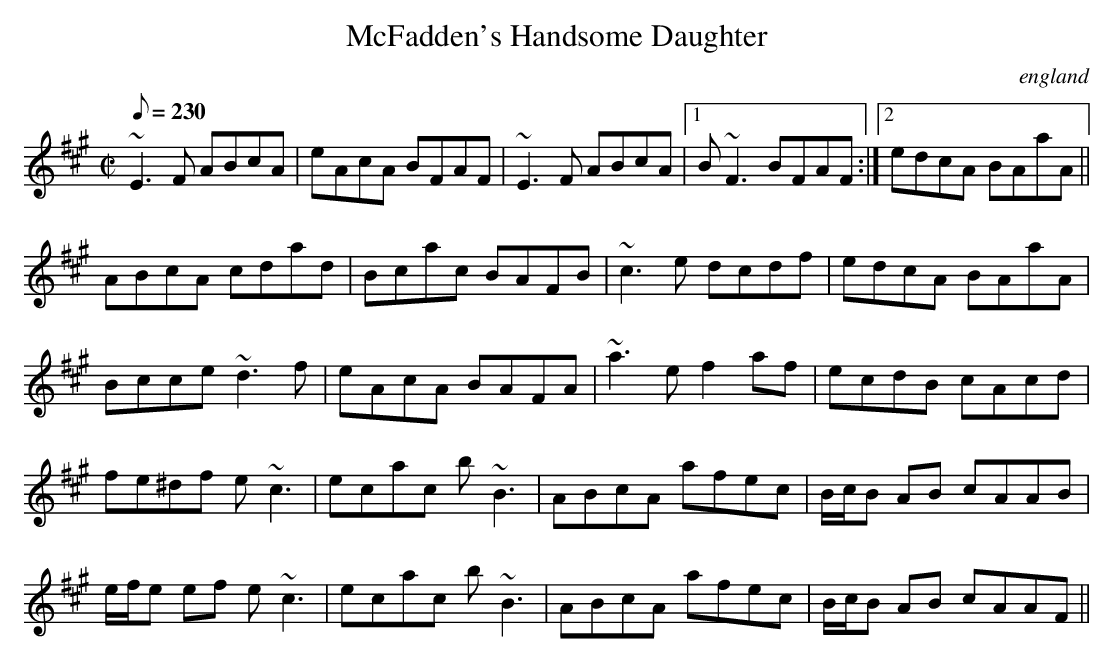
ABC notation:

X:1
T:McFadden's Handsome Daughter
O:england
M:C|
L:1/8
Q:230
K:A
~E3F ABcA|eAcA BFAF|~E3F ABcA|1B~F3 BFAF:|2edcA BAaA||
ABcA cdad|Bcac BAFB|~c3e dcdf|edcA BAaA|
Bcce ~d3f|eAcA BAFA|~a3e f2af|ecdB cAcd|
fe^df e~c3|ecac b~B3|ABcA afec|B/2c/2B AB cAAB|
e/2f/2e  ef e~c3|ecac b~B3|ABcA afec|B/2c/2B AB cAAF||
